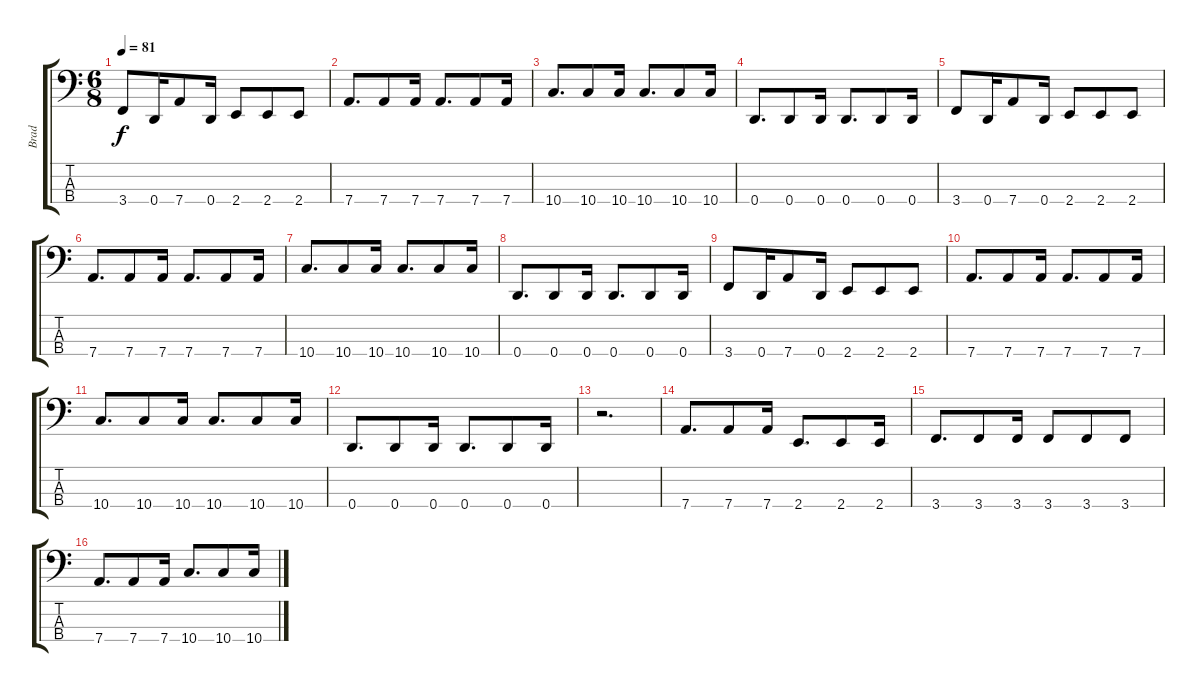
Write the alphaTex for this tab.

\track ("Brad" "Brad") {instrument electricbassfinger}
\staff {score tabs}
\tuning (G2 D2 A1 D1) {hide}
\ts (6 8)
\tempo 81
\clef f4
\ks c
3.4.8{dy f} 0.4.16 7.4.8 0.4.16 2.4.8 2.4.8 2.4.8 |
7.4.8{d} 7.4.8 7.4.16 7.4.8{d} 7.4.8 7.4.16 |
10.4.8{d} 10.4.8 10.4.16 10.4.8{d} 10.4.8 10.4.16 |
0.4.8{d} 0.4.8 0.4.16 0.4.8{d} 0.4.8 0.4.16 |
3.4.8 0.4.16 7.4.8 0.4.16 2.4.8 2.4.8 2.4.8 |
7.4.8{d} 7.4.8 7.4.16 7.4.8{d} 7.4.8 7.4.16 |
10.4.8{d} 10.4.8 10.4.16 10.4.8{d} 10.4.8 10.4.16 |
0.4.8{d} 0.4.8 0.4.16 0.4.8{d} 0.4.8 0.4.16 |
3.4.8 0.4.16 7.4.8 0.4.16 2.4.8 2.4.8 2.4.8 |
7.4.8{d} 7.4.8 7.4.16 7.4.8{d} 7.4.8 7.4.16 |
10.4.8{d} 10.4.8 10.4.16 10.4.8{d} 10.4.8 10.4.16 |
0.4.8{d} 0.4.8 0.4.16 0.4.8{d} 0.4.8 0.4.16 |
r.2{d} |
7.4.8{d} 7.4.8 7.4.16 2.4.8{d} 2.4.8 2.4.16 |
3.4.8{d} 3.4.8 3.4.16 3.4.8 3.4.8 3.4.8 |
7.4.8{d} 7.4.8 7.4.16 10.4.8{d} 10.4.8 10.4.16
